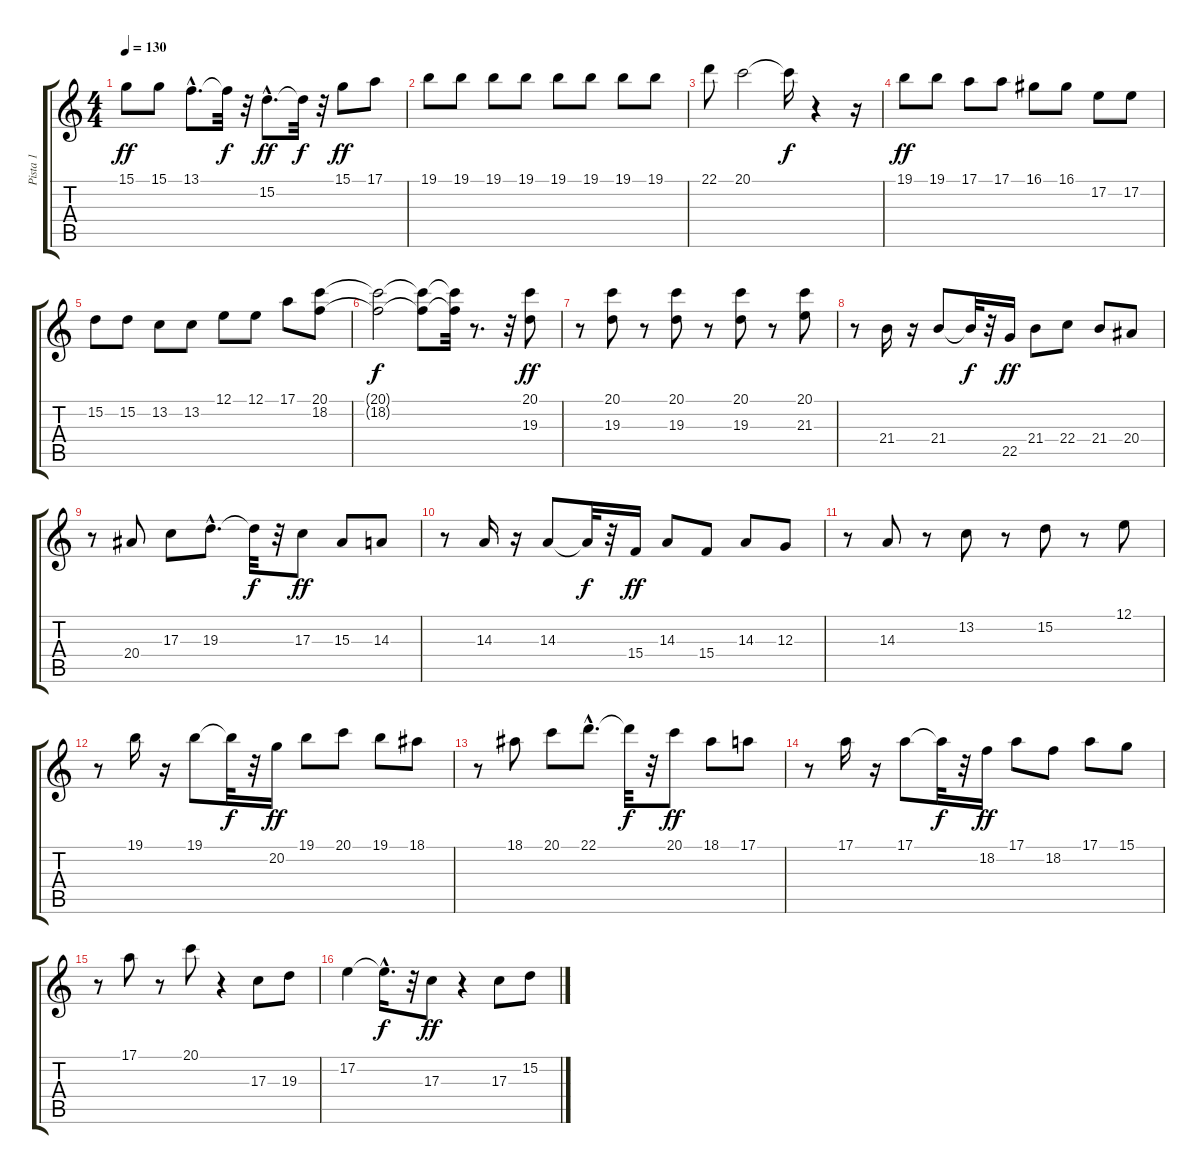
\track ("Pista 1" "Pista 1") {instrument synthbrass1}
\staff {score tabs}
\tuning (E4 B3 G3 D3 A2 E2) {hide}
\ts (4 4)
\tempo 130
\clef g2
\ks c
15.1.8{dy ff} 15.1.8 13.1{hac}.8{d} 13.1{t}.32{dy f} r.32 15.2{hac}.8{d dy ff} 15.2{t}.32{dy f} r.32 15.1.8{dy ff} 17.1.8 |
19.1.8 19.1.8 19.1.8 19.1.8 19.1.8 19.1.8 19.1.8 19.1.8 |
22.1.8 20.1.2 20.1{t}.16{dy f} r.4 r.16 |
19.1.8{dy ff} 19.1.8 17.1.8 17.1.8 16.1.8 16.1.8 17.2.8 17.2.8 |
15.2.8 15.2.8 13.2.8 13.2.8 12.1.8 12.1.8 17.1.8 (20.1 18.2).8 |
(20.1{t} 18.2{t}).2{dy f} (20.1{t} 18.2{t}).8 (20.1{t} 18.2{t}).32 r.8{d} r.32 (20.1 19.3).8{dy ff} |
r.8 (20.1 19.3).8 r.8 (20.1 19.3).8 r.8 (20.1 19.3).8 r.8 (20.1 21.3).8 |
r.8 21.4.16{instrument synthbrass1} r.16 21.4.8 21.4{t}.32{dy f} r.32 22.5.16{dy ff} 21.4.8 22.4.8 21.4.8 20.4.8 |
r.8 20.4.8 17.3.8 19.3{hac}.8{d} 19.3{t}.32{dy f} r.32 17.3.8{dy ff} 15.3.8 14.3.8 |
r.8 14.3.16 r.16 14.3.8 14.3{t}.32{dy f} r.32 15.4.16{dy ff} 14.3.8 15.4.8 14.3.8 12.3.8 |
r.8 14.3.8 r.8 13.2.8 r.8 15.2.8 r.8 12.1.8 |
r.8 19.1.16 r.16 19.1.8 19.1{t}.32{dy f} r.32 20.2.16{dy ff} 19.1.8 20.1.8 19.1.8 18.1.8 |
r.8 18.1.8 20.1.8 22.1{hac}.8{d} 22.1{t}.32{dy f} r.32 20.1.8{dy ff} 18.1.8 17.1.8 |
r.8 17.1.16 r.16 17.1.8 17.1{t}.32{dy f} r.32 18.2.16{dy ff} 17.1.8 18.2.8 17.1.8 15.1.8 |
r.8 17.1.8 r.8 20.1.8 r.4 17.3.8{instrument panflute} 19.3.8 |
17.2.4 17.2{hac t}.16{d dy f} r.32 17.3.8{dy ff} r.4 17.3.8 15.2.8
